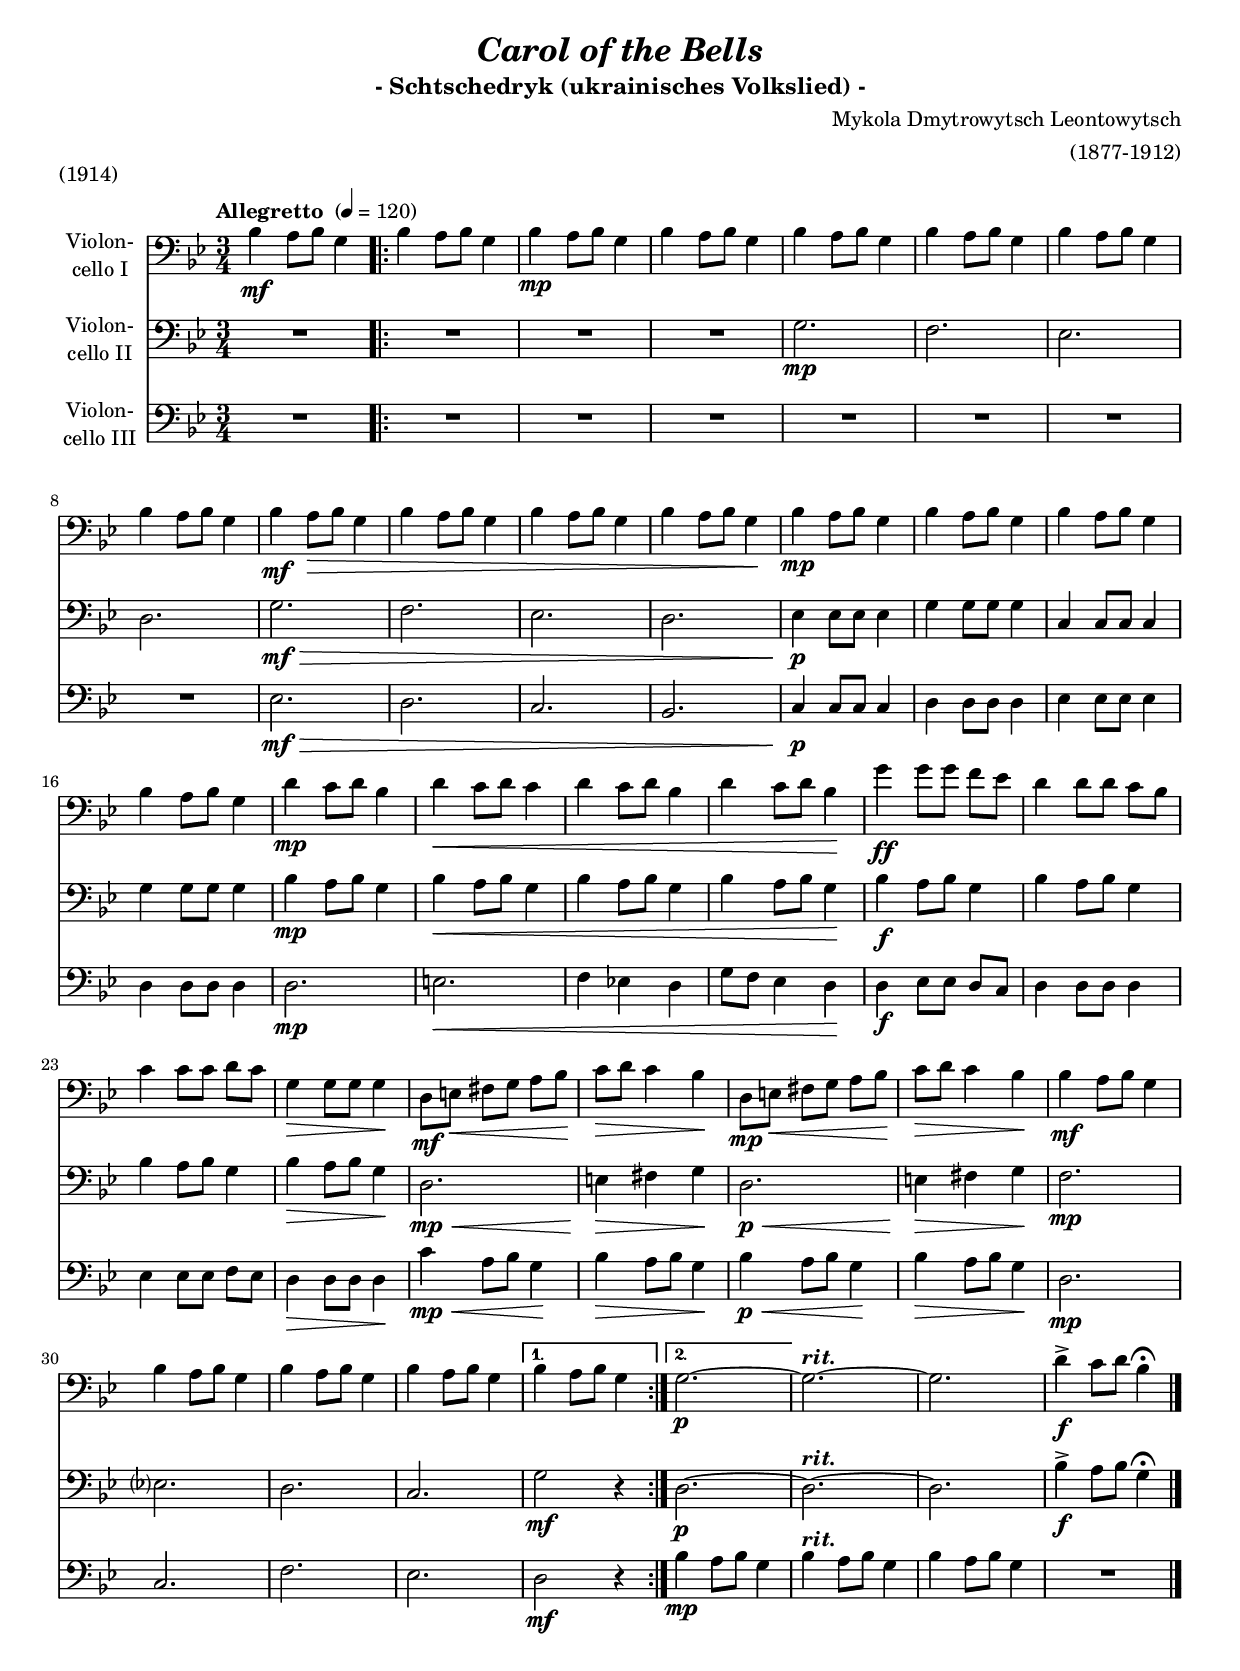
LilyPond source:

\version "2.18.2"
\include "deutsch.ly"

#(set-global-staff-size 18)

\header {
  title     = \markup \bold \italic "Carol of the Bells"
  subtitle  = "- Schtschedryk (ukrainisches Volkslied) -"
  composer  = "Mykola Dmytrowytsch Leontowytsch"
  arranger  = "(1877-1912)"
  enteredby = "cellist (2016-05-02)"
  piece     = "(1914)"
}

voiceconsts = {
  \key g \minor
  \time 3/4
  \clef "bass"
  \tempo "Allegretto " 4=120
  \numericTimeSignature
%  \compressFullBarRests
  \set tupletSpannerDuration = #(ly:make-moment 1 4)
  % Set default beaming for all staves
  \set Timing.beamExceptions = #'()
  \set Timing.baseMoment     = #(ly:make-moment 1 4)
  \set Timing.beatStructure  = #'(1 1 1)
}

miba = "bassoon"
mikl = "concertina"

rit = \markup \bold \italic "rit."

va = \relative c' {
  \voiceconsts

  b4\mf a8 b g4
  \repeat volta 2 {
    b a8 b g4
    b\mp a8 b g4
    b a8 b g4
    b a8 b g4
    b a8 b g4
    b a8 b g4

    b a8 b g4
    b\mf a8\> b g4
    b a8 b g4
    b a8 b g4
    b a8 b g4\!
    b\mp a8 b g4
    b a8 b g4
    b a8 b g4

    b a8 b g4
    d'\mp c8 d b4
    d\< c8 d c4
    d c8 d b4
    d c8 d b4\!
    g'\ff g8 g f es
    d4 d8 d c b

    c4 c8 c d c
    g4\> g8 g g4\!
    d8\mf e\< fis g a b\!
    c\> d c4 b\!
    d,8\mp e\< fis g a b\!
    c\> d c4 b\!

    b\mf a8 b g4
    b a8 b g4
    b a8 b g4
    b a8 b g4
  }
  \alternative {
    { b a8 b g4 }
    { g2.~\p }
  }
  g~^\rit
  g

  d'4->\f c8 d b4\fermata \bar "|."
}

vb = \relative c' {
  \voiceconsts

  R2.
  \repeat volta 2 {
    R2.*3
    g2.\mp
    f
    es

    d
    g\mf\>
    f
    es
    d
    es4\!\p es8 es es4
    g g8 g g4
    c, c8 c c4

    g' g8 g g4
    b\mp a8 b g4
    b\< a8 b g4
    b a8 b g4
    b a8 b g4\!
    b\f a8 b g4
    b a8 b g4

    b a8 b g4
    b\> a8 b g4\!
    d2.\mp\<
    e4\!\> fis g\!
    d2.\p\<
    e4\!\> fis g\!

    f2.\mp
    es?
    d
    c
  }
  \alternative {
    { g'2\mf r4 }
    { d2.~\p }
  }
  d~^\rit
  d

  b'4->\f a8 b g4\fermata \bar "|."
}

vc = \relative c {
  \voiceconsts

  R2.
  \repeat volta 2 {
    R2.*7
    es2.\mf\>
    d
    c
    b
    c4\!\p c8 c c4
    d d8 d d4
    es es8 es es4

    d d8 d d4
    d2.\mp
    e\<
    f4 es! d
    g8 f es4 d\!
    d\f es8 es d c
    d4 d8 d d4

    es es8 es f es
    d4\> d8 d d4\!
    c'\mp\< a8 b g4\!
    b\> a8 b g4\!
    b\p\< a8 b g4\!
    b\> a8 b g4\!

    d2.\mp
    c
    f
    es
  }
  \alternative {
    { d2\mf r4 }
    { b'4\mp a8 b g4 }
  }
  b^\rit a8 b g4
  b a8 b g4

  R2. \bar "|."
}


music = <<
      \new Staff {
        \set Staff.midiInstrument = \miba
        \set Staff.instrumentName = \markup \center-column { "Violon-" "cello I" }
        \transpose g g { \va }
      }
      \new Staff {
        \set Staff.midiInstrument = \miba
        \set Staff.instrumentName = \markup \center-column { "Violon-" "cello II" }
        \transpose g g { \vb }
      }
      
      \new Staff {
        \set Staff.midiInstrument = \miba
        \set Staff.instrumentName = \markup \center-column { "Violon-" "cello III" }
        \transpose g g { \vc }
      }
>>

\book {
  \score {
   \music
    \layout {}
  }

  \score {
    \unfoldRepeats \music

    \midi {
      \context {
        \Score
      }
    }
  }
}
